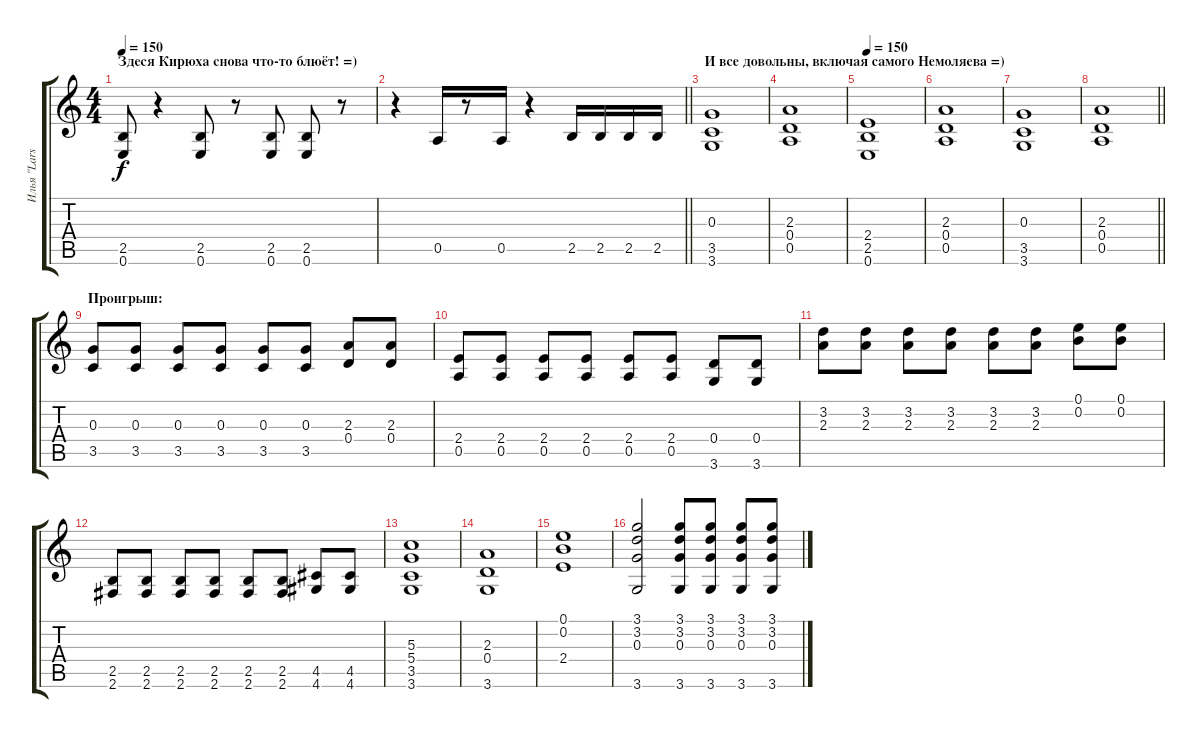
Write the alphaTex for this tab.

\track ("Илья \"Lars\" Мамонтов" "Илья \"Lars") {instrument distortionguitar}
\staff {score tabs}
\tuning (E4 B3 G3 D3 A2 E2) {hide}
\ts (4 4)
\section ("" "Здеся Кирюха снова что-то блюёт! =)")
\tempo 150
\clef g2
\ks c
(2.5 0.6).8{dy f} r.4 (2.5 0.6).8 r.8 (2.5 0.6).8 (2.5 0.6).8 r.8 |
\barLineRight lightlight
r.4 0.5.16 r.8 0.5.16 r.4 2.5.16 2.5.16 2.5.16 2.5.16 |
\section ("" "И все довольны, включая самого Немоляева =)")
(0.3 3.5 3.6).1 |
(2.3 0.4 0.5).1 |
\tempo 150
(2.4 2.5 0.6).1 |
(2.3 0.4 0.5).1 |
(0.3 3.5 3.6).1 |
\barLineRight lightlight
(2.3 0.4 0.5).1 |
\section ("" "Проигрыш:")
(0.3 3.5).8 (0.3 3.5).8 (0.3 3.5).8 (0.3 3.5).8 (0.3 3.5).8 (0.3 3.5).8 (2.3 0.4).8 (2.3 0.4).8 |
(2.4 0.5).8 (2.4 0.5).8 (2.4 0.5).8 (2.4 0.5).8 (2.4 0.5).8 (2.4 0.5).8 (0.4 3.6).8 (0.4 3.6).8 |
(3.2 2.3).8 (3.2 2.3).8 (3.2 2.3).8 (3.2 2.3).8 (3.2 2.3).8 (3.2 2.3).8 (0.1 0.2).8 (0.1 0.2).8 |
(2.5 2.6).8 (2.5 2.6).8 (2.5 2.6).8 (2.5 2.6).8 (2.5 2.6).8 (2.5 2.6).8 (4.5 4.6).8 (4.5 4.6).8 |
(5.3 5.4 3.5 3.6).1 |
(2.3 0.4 3.6).1 |
(0.1 0.2 2.4).1 |
(3.1 3.2 0.3 3.6).2 (3.1 3.2 0.3 3.6).8 (3.1 3.2 0.3 3.6).8 (3.1 3.2 0.3 3.6).8 (3.1 3.2 0.3 3.6).8
